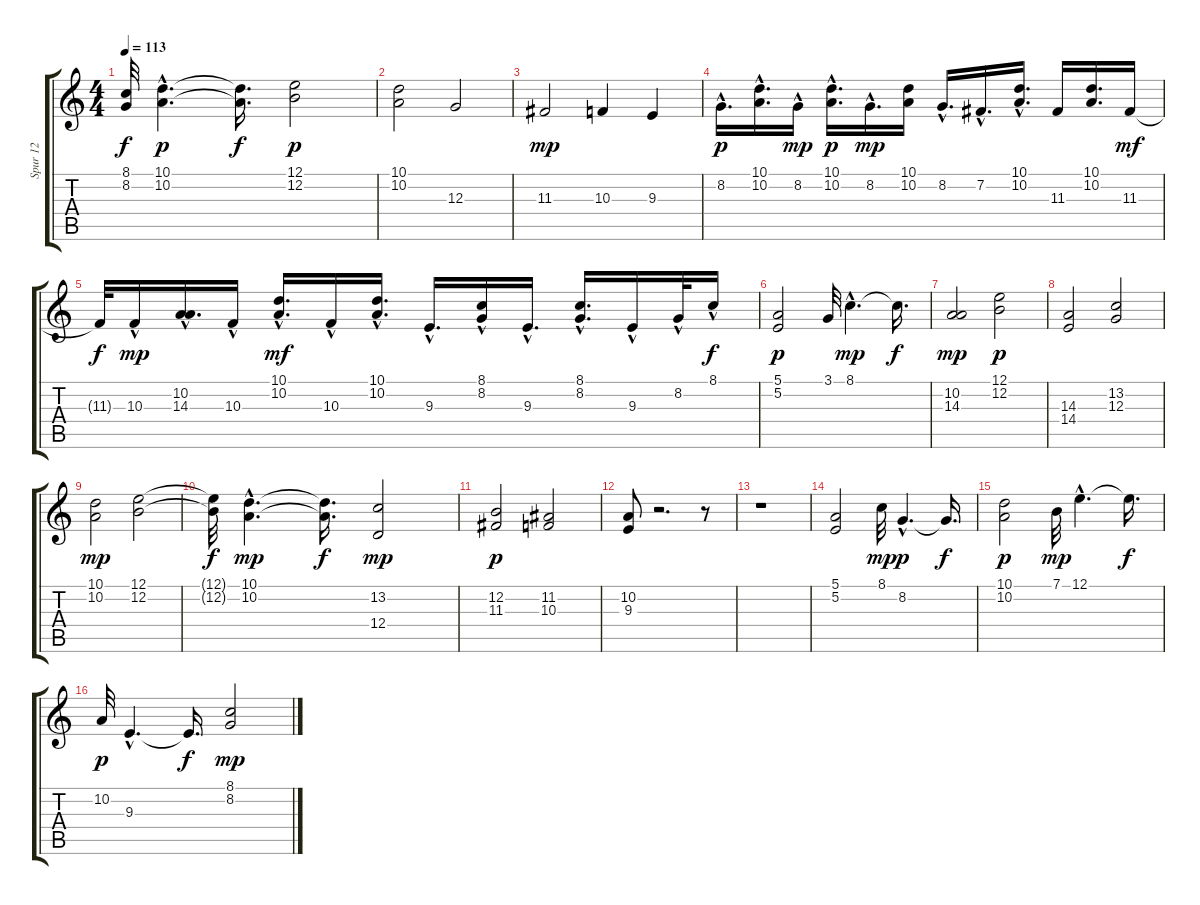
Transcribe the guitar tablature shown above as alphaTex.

\track ("Spur 12" "Spur 12") {instrument vibraphone}
\staff {score tabs}
\tuning (E4 B3 G3 D3 A2 E2) {hide}
\ts (4 4)
\tempo 113
\clef g2
\ks c
(8.1{t} 8.2{t}).32{dy f} (10.1{hac} 10.2{hac}).4{d dy p} (10.1{t} 10.2{t}).16{d dy f} (12.1 12.2).2{dy p} |
(10.1 10.2).2 12.3.2 |
11.3.2{dy mp} 10.3.4 9.3.4 |
8.2{hac}.16{d dy p} (10.1{hac} 10.2{hac}).16{d} 8.2{hac}.16{dy mp} (10.1{hac} 10.2{hac}).16{d dy p} 8.2{hac}.16{d dy mp} (10.1 10.2).16 8.2{hac}.16{d} 7.2{hac}.16{d} (10.1{hac} 10.2{hac}).16{d} 11.3.16 (10.1 10.2).16{d} 11.3.16{dy mf} |
11.3{t}.32{dy f} 10.3{hac}.16{dy mp} (10.2{hac} 14.3{hac}).16{d} 10.3{hac}.16 (10.1{hac} 10.2{hac}).16{d dy mf} 10.3{hac}.16 (10.1{hac} 10.2{hac}).16{d} 9.3{hac}.16{d} (8.1{hac} 8.2{hac}).16 9.3{hac}.16{d} (8.1{hac} 8.2{hac}).16{d} 9.3{hac}.16 8.2{hac}.32 8.1{hac}.16{dy f} |
(5.1 5.2).2{dy p} 3.1.32 8.1{hac}.4{d dy mp} 8.1{t}.16{d dy f} |
(10.2 14.3).2{dy mp} (12.1 12.2).2{dy p} |
(14.3 14.4).2 (13.2 12.3).2 |
(10.1 10.2).2{dy mp} (12.1 12.2).2 |
(12.1{t} 12.2{t}).32{dy f} (10.1{hac} 10.2{hac}).4{d dy mp} (10.1{t} 10.2{t}).16{d dy f} (13.2 12.4).2{dy mp} |
(12.2 11.3).2{dy p} (11.2 10.3).2 |
(10.2 9.3).8 r.2{d} r.8 |
r.1 |
(5.1 5.2).2 8.1.32{dy mp} 8.2{hac}.4{d dy p} 8.2{t}.16{d dy f} |
(10.1 10.2).2{dy p} 7.1.32{dy mp} 12.1{hac}.4{d} 12.1{t}.16{d dy f} |
10.2.32{dy p} 9.3{hac}.4{d} 9.3{t}.16{d dy f} (8.1 8.2).2{dy mp}
